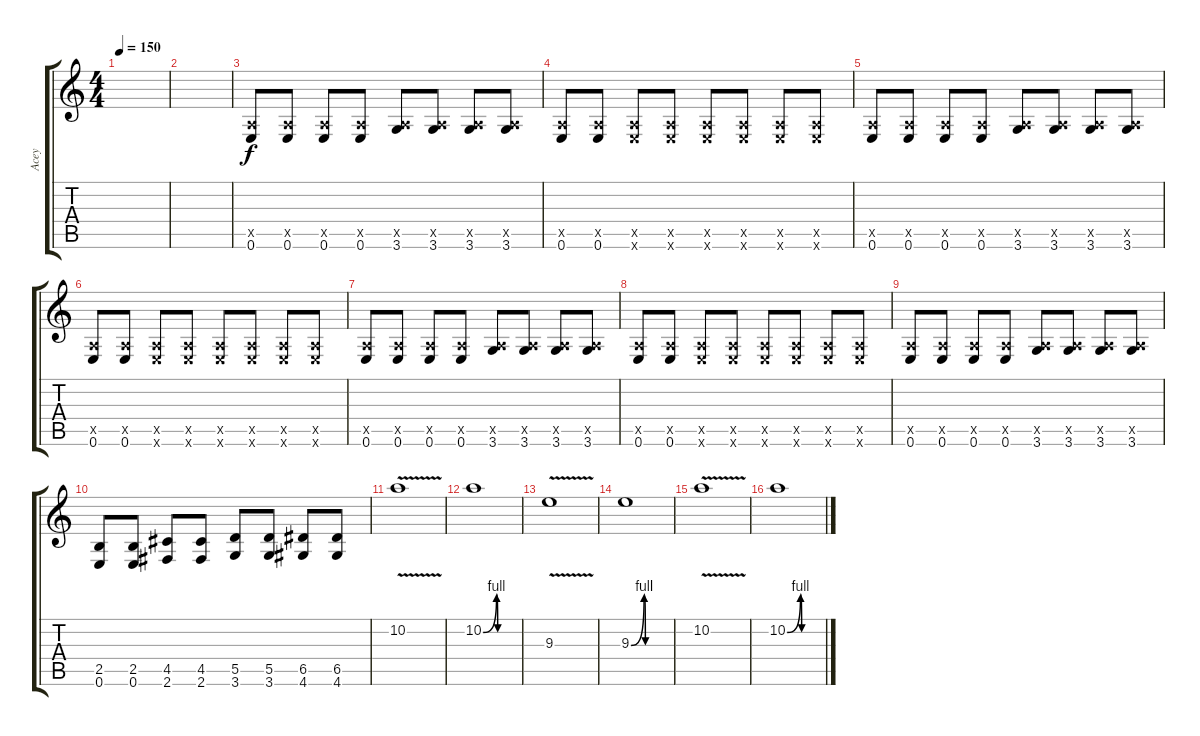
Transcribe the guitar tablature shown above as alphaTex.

\track ("Acey" "Acey") {instrument distortionguitar}
\staff {score tabs}
\tuning (E4 B3 G3 D3 A2 E2) {hide}
\ts (4 4)
\tempo 150
\clef g2
\ks c
|
|
(0.5{x} 0.6).8 (0.5{x} 0.6).8 (0.5{x} 0.6).8 (0.5{x} 0.6).8 (0.5{x} 3.6).8 (0.5{x} 3.6).8 (0.5{x} 3.6).8 (0.5{x} 3.6).8 |
(0.5{x} 0.6).8 (0.5{x} 0.6).8 (0.5{x} 0.6{x}).8 (0.5{x} 0.6{x}).8 (0.5{x} 0.6{x}).8 (0.5{x} 0.6{x}).8 (0.5{x} 0.6{x}).8 (0.5{x} 0.6{x}).8 |
(0.5{x} 0.6).8 (0.5{x} 0.6).8 (0.5{x} 0.6).8 (0.5{x} 0.6).8 (0.5{x} 3.6).8 (0.5{x} 3.6).8 (0.5{x} 3.6).8 (0.5{x} 3.6).8 |
(0.5{x} 0.6).8 (0.5{x} 0.6).8 (0.5{x} 0.6{x}).8 (0.5{x} 0.6{x}).8 (0.5{x} 0.6{x}).8 (0.5{x} 0.6{x}).8 (0.5{x} 0.6{x}).8 (0.5{x} 0.6{x}).8 |
(0.5{x} 0.6).8 (0.5{x} 0.6).8 (0.5{x} 0.6).8 (0.5{x} 0.6).8 (0.5{x} 3.6).8 (0.5{x} 3.6).8 (0.5{x} 3.6).8 (0.5{x} 3.6).8 |
(0.5{x} 0.6).8 (0.5{x} 0.6).8 (0.5{x} 0.6{x}).8 (0.5{x} 0.6{x}).8 (0.5{x} 0.6{x}).8 (0.5{x} 0.6{x}).8 (0.5{x} 0.6{x}).8 (0.5{x} 0.6{x}).8 |
(0.5{x} 0.6).8 (0.5{x} 0.6).8 (0.5{x} 0.6).8 (0.5{x} 0.6).8 (0.5{x} 3.6).8 (0.5{x} 3.6).8 (0.5{x} 3.6).8 (0.5{x} 3.6).8 |
(2.5 0.6).8 (2.5 0.6).8 (4.5 2.6).8 (4.5 2.6).8 (5.5 3.6).8 (5.5 3.6).8 (6.5 4.6).8 (6.5 4.6).8 |
10.2{v}.1 |
10.2{be (custom 0 0 23 4 25 0 28 0 35 0 60 0)}.1 |
9.3{v}.1 |
9.3{be (custom 0 0 20 4 22 0 24 0 60 0)}.1 |
10.2{v}.1 |
10.2{be (custom 0 0 23 4 25 0 28 0 35 0 60 0)}.1
